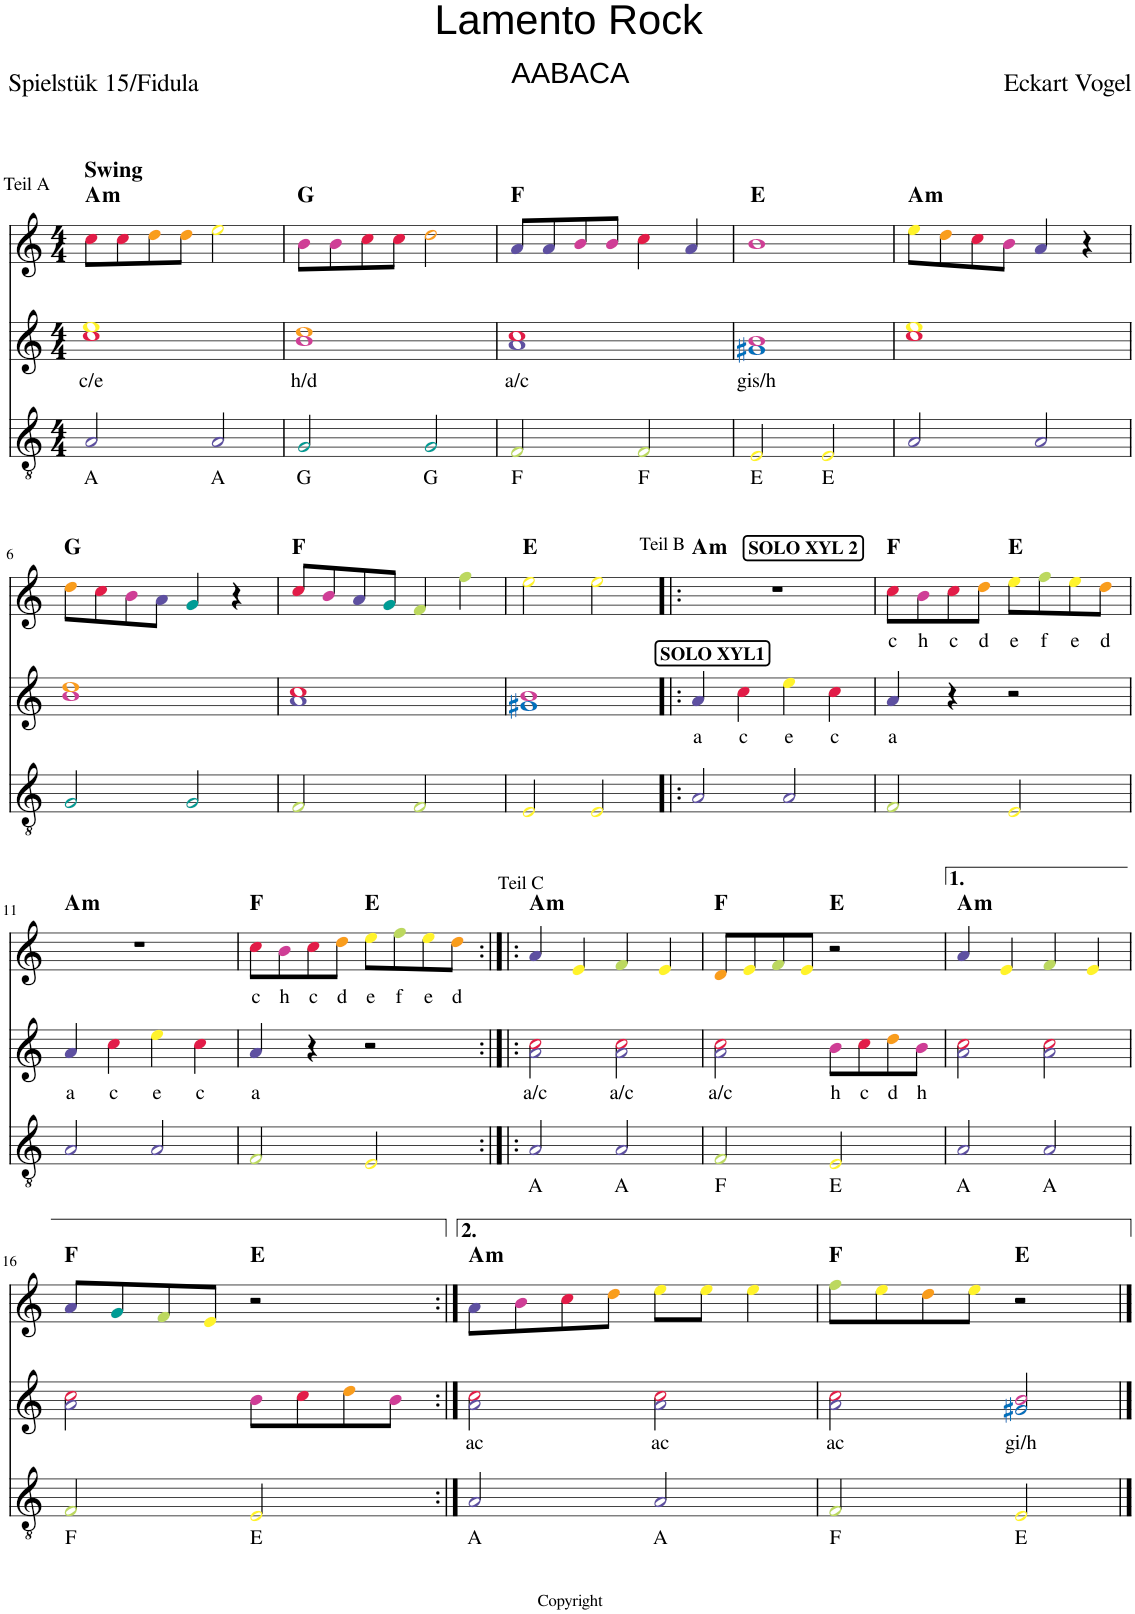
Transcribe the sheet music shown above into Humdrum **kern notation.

**kern	**text	**kern	**text	**kern	**text	**harte
*part3	*part3	*part2	*part2	*part1	*part1	*part1
*staff3	*staff3	*staff2	*staff2	*staff1	*staff1	*
*I"Piano	*	*I"Piano	*	*I"Piano	*	*
*I'Pno	*	*I'Pno	*	*I'Pno	*	*
*clefGv2	*	*clefG2	*	*clefG2	*	*
*k[]	*	*k[]	*	*k[]	*	*
*M4/4	*	*M4/4	*	*M4/4	*	*
=1	=1	=1	=1	=1	=1	=1
!	!	!	!	!LO:TX:a:t=Teil A	!	!
!	!	!	!	!LO:TX:a:B:t=Swing	!	!
!	!LO:LY:b	!	!LO:LY:b	!	!	!LO:H:kt=m
2Ai/	A	1ccj 1eeZ	c/e	8ccj\L	.	A:min
.	.	.	.	8ccj\	.	.
.	.	.	.	8ddV\	.	.
.	.	.	.	8ddV\J	.	.
!	!LO:LY:b	!	!	!	!	!
2Ai/	A	.	.	2eeZ\	.	.
=2	=2	=2	=2	=2	=2	=2
!	!LO:LY:b	!	!LO:LY:b	!	!	!
2GN/	G	1bl 1ddV	h/d	8bl\L	.	G:maj
.	.	.	.	8bl\	.	.
.	.	.	.	8ccj\	.	.
.	.	.	.	8ccj\J	.	.
!	!LO:LY:b	!	!	!	!	!
2GN/	G	.	.	2ddV\	.	.
=3	=3	=3	=3	=3	=3	=3
!	!LO:LY:b	!	!LO:LY:b	!	!	!
2F!/	F	1ai 1ccj	a/c	8ai/L	.	F:maj
.	.	.	.	8ai/	.	.
.	.	.	.	8bl/	.	.
.	.	.	.	8bl/J	.	.
!	!LO:LY:b	!	!	!	!	!
2F!/	F	.	.	4ccj\	.	.
.	.	.	.	4ai/	.	.
=4	=4	=4	=4	=4	=4	=4
!	!LO:LY:b	!	!LO:LY:b	!	!	!
2EZ/	E	1g#X+ 1bl	gis/h	1bl	.	E:maj
!	!LO:LY:b	!	!	!	!	!
2EZ/	E	.	.	.	.	.
=5	=5	=5	=5	=5	=5	=5
!	!	!	!	!	!	!LO:H:kt=m
2Ai/	.	1ccj 1eeZ	.	8eeZ\L	.	A:min
.	.	.	.	8ddV\	.	.
.	.	.	.	8ccj\	.	.
.	.	.	.	8bl\J	.	.
2Ai/	.	.	.	4ai/	.	.
.	.	.	.	4r	.	.
!!LO:LB:g=z
=6	=6	=6	=6	=6	=6	=6
2GN/	.	1bl 1ddV	.	8ddV\L	.	G:maj
.	.	.	.	8ccj\	.	.
.	.	.	.	8bl\	.	.
.	.	.	.	8ai\J	.	.
2GN/	.	.	.	4gN/	.	.
.	.	.	.	4r	.	.
=7	=7	=7	=7	=7	=7	=7
2F!/	.	1ai 1ccj	.	8ccj/L	.	F:maj
.	.	.	.	8bl/	.	.
.	.	.	.	8ai/	.	.
.	.	.	.	8gN/J	.	.
2F!/	.	.	.	4f!/	.	.
.	.	.	.	4ff!\	.	.
=8	=8	=8	=8	=8	=8	=8
2EZ/	.	1g#X+ 1bl	.	2eeZ\	.	E:maj
2EZ/	.	.	.	2eeZ\	.	.
!!LO:REH:place=s1:b:B:cj:t=SOLO XYL1
=9!|:	=9!|:	=9!|:	=9!|:	=9!|:	=9!|:	=9!|:
!	!	!	!	!LO:TX:a:t=Teil B	!	!
!	!	!	!LO:LY:b	!	!	!LO:H:kt=m
2Ai/	.	4ai/	a	1r	.	A:min
!	!	!	!LO:LY:b	!	!	!
.	.	4ccj\	c	.	.	.
!	!	!	!LO:LY:b	!	!	!
2Ai/	.	4eeZ\	e	.	.	.
!	!	!	!LO:LY:b	!	!	!
.	.	4ccj\	c	.	.	.
!!LO:REH:place=s1:a:B:cj:t=SOLO XYL 2
=10	=10	=10	=10	=10	=10	=10
!	!	!	!LO:LY:b	!	!LO:LY:b	!
2F!/	.	4ai/	a	8ccj\L	c	F:maj
!	!	!	!	!	!LO:LY:b	!
.	.	.	.	8bl\	h	.
!	!	!	!	!	!LO:LY:b	!
.	.	4r	.	8ccj\	c	.
!	!	!	!	!	!LO:LY:b	!
.	.	.	.	8ddV\J	d	.
!	!	!	!	!	!LO:LY:b	!
2EZ/	.	2r	.	8eeZ\L	e	E:maj
!	!	!	!	!	!LO:LY:b	!
.	.	.	.	8ff!\	f	.
!	!	!	!	!	!LO:LY:b	!
.	.	.	.	8eeZ\	e	.
!	!	!	!	!	!LO:LY:b	!
.	.	.	.	8ddV\J	d	.
!!LO:LB:g=z
=11	=11	=11	=11	=11	=11	=11
!	!	!	!LO:LY:b	!	!	!LO:H:kt=m
2Ai/	.	4ai/	a	1r	.	A:min
!	!	!	!LO:LY:b	!	!	!
.	.	4ccj\	c	.	.	.
!	!	!	!LO:LY:b	!	!	!
2Ai/	.	4eeZ\	e	.	.	.
!	!	!	!LO:LY:b	!	!	!
.	.	4ccj\	c	.	.	.
=12	=12	=12	=12	=12	=12	=12
!	!	!	!LO:LY:b	!	!LO:LY:b	!
2F!/	.	4ai/	a	8ccj\L	c	F:maj
!	!	!	!	!	!LO:LY:b	!
.	.	.	.	8bl\	h	.
!	!	!	!	!	!LO:LY:b	!
.	.	4r	.	8ccj\	c	.
!	!	!	!	!	!LO:LY:b	!
.	.	.	.	8ddV\J	d	.
!	!	!	!	!	!LO:LY:b	!
2EZ/	.	2r	.	8eeZ\L	e	E:maj
!	!	!	!	!	!LO:LY:b	!
.	.	.	.	8ff!\	f	.
!	!	!	!	!	!LO:LY:b	!
.	.	.	.	8eeZ\	e	.
!	!	!	!	!	!LO:LY:b	!
.	.	.	.	8ddV\J	d	.
=13:|!|:	=13:|!|:	=13:|!|:	=13:|!|:	=13:|!|:	=13:|!|:	=13:|!|:
!	!	!	!	!LO:TX:a:t=Teil C	!	!
!	!LO:LY:b	!	!LO:LY:b	!	!	!LO:H:kt=m
2Ai/	A	2ai\ 2ccj\	a/c	4ai/	.	A:min
.	.	.	.	4eZ/	.	.
!	!LO:LY:b	!	!LO:LY:b	!	!	!
2Ai/	A	2ai\ 2ccj\	a/c	4f!/	.	.
.	.	.	.	4eZ/	.	.
=14	=14	=14	=14	=14	=14	=14
!	!LO:LY:b	!	!LO:LY:b	!	!	!
2F!/	F	2ai\ 2ccj\	a/c	8dV/L	.	F:maj
.	.	.	.	8eZ/	.	.
.	.	.	.	8f!/	.	.
.	.	.	.	8eZ/J	.	.
!	!LO:LY:b	!	!LO:LY:b	!	!	!
2EZ/	E	8bl\L	h	2r	.	E:maj
!	!	!	!LO:LY:b	!	!	!
.	.	8ccj\	c	.	.	.
!	!	!	!LO:LY:b	!	!	!
.	.	8ddV\	d	.	.	.
!	!	!	!LO:LY:b	!	!	!
.	.	8bl\J	h	.	.	.
=15	=15	=15	=15	=15	=15	=15
!	!LO:LY:b	!	!	!	!	!LO:H:kt=m
2Ai/	A	2ai\ 2ccj\	.	4ai/	.	A:min
.	.	.	.	4eZ/	.	.
!	!LO:LY:b	!	!	!	!	!
2Ai/	A	2ai\ 2ccj\	.	4f!/	.	.
.	.	.	.	4eZ/	.	.
!!LO:LB:g=z
=16	=16	=16	=16	=16	=16	=16
!	!LO:LY:b	!	!	!	!	!
2F!/	F	2ai\ 2ccj\	.	8ai/L	.	F:maj
.	.	.	.	8gN/	.	.
.	.	.	.	8f!/	.	.
.	.	.	.	8eZ/J	.	.
!	!LO:LY:b	!	!	!	!	!
2EZ/	E	8bl\L	.	2r	.	E:maj
.	.	8ccj\	.	.	.	.
.	.	8ddV\	.	.	.	.
.	.	8bl\J	.	.	.	.
=17:|!	=17:|!	=17:|!	=17:|!	=17:|!	=17:|!	=17:|!
!	!LO:LY:b	!	!LO:LY:b	!	!	!LO:H:kt=m
2Ai/	A	2ai\ 2ccj\	ac	8ai\L	.	A:min
.	.	.	.	8bl\	.	.
.	.	.	.	8ccj\	.	.
.	.	.	.	8ddV\J	.	.
!	!LO:LY:b	!	!LO:LY:b	!	!	!
2Ai/	A	2ai\ 2ccj\	ac	8eeZ\L	.	.
.	.	.	.	8eeZ\J	.	.
.	.	.	.	4eeZ\	.	.
=18	=18	=18	=18	=18	=18	=18
!	!LO:LY:b	!	!LO:LY:b	!	!	!
2F!/	F	2ai\ 2ccj\	ac	8ff!\L	.	F:maj
.	.	.	.	8eeZ\	.	.
.	.	.	.	8ddV\	.	.
.	.	.	.	8eeZ\J	.	.
!	!LO:LY:b	!	!LO:LY:b	!	!	!
2EZ/	E	2g#X+/ 2bl/	gi/h	2r	.	E:maj
==	==	==	==	==	==	==
*-	*-	*-	*-	*-	*-	*-
